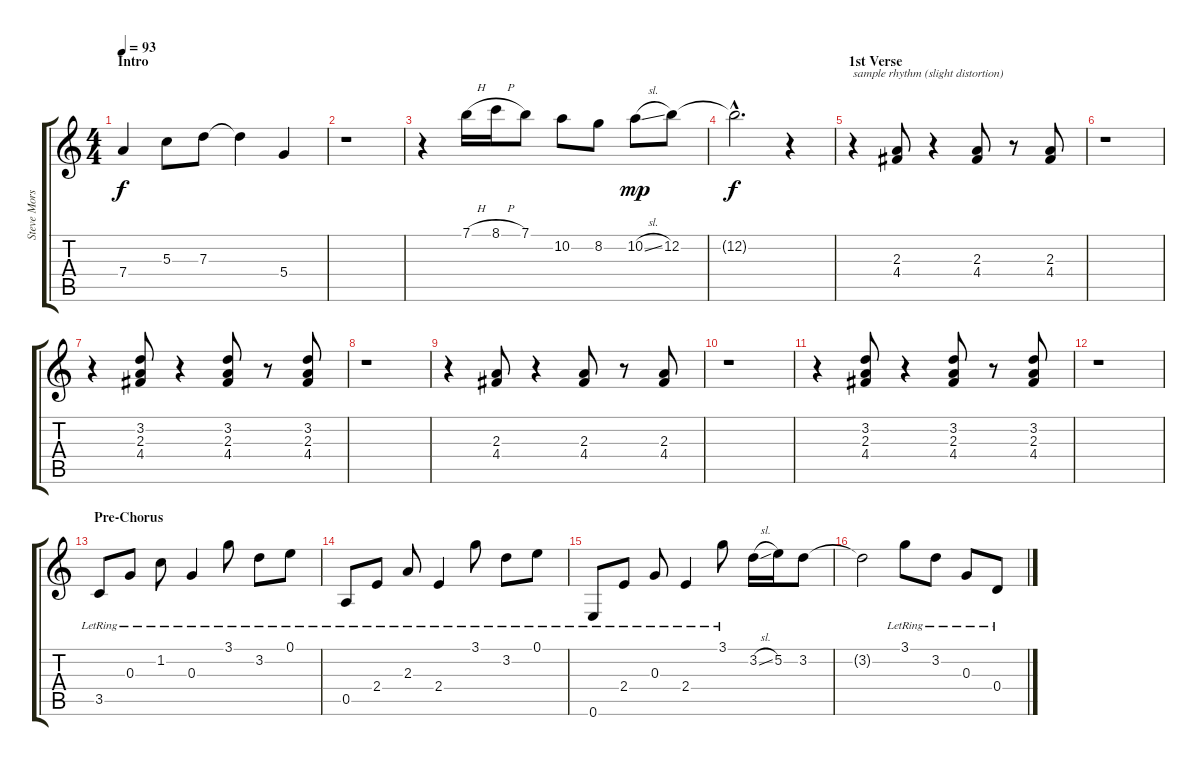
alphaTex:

\track ("Steve Morse (electric guitar 2 - rhythm)" "Steve Mors") {instrument electricguitarjazz}
\staff {score tabs}
\tuning (E4 B3 G3 D3 A2 E2) {hide}
\ts (4 4)
\section ("" "Intro")
\tempo 93
\clef g2
\ks c
7.4.4{dy f instrument electricguitarjazz} 5.3.8 7.3.8 7.3{t}.4 5.4.4 |
r.1 |
r.4 7.1{h}.16 8.1{h}.16 7.1.8 10.2.8 8.2.8 10.2{sl}.8{dy mp} 12.2.8 |
12.2{hac t}.2{d dy f} r.4 |
\section ("" "1st Verse")
r.4{txt "sample rhythm (slight distortion)" volume 6} (2.3 4.4).8 r.4 (2.3 4.4).8 r.8 (2.3 4.4).8 |
r.1 |
r.4 (3.2 2.3 4.4).8 r.4 (3.2 2.3 4.4).8 r.8 (3.2 2.3 4.4).8 |
r.1 |
r.4{volume 6} (2.3 4.4).8 r.4 (2.3 4.4).8 r.8 (2.3 4.4).8 |
r.1 |
r.4 (3.2 2.3 4.4).8 r.4 (3.2 2.3 4.4).8 r.8 (3.2 2.3 4.4).8 |
r.1 |
\section ("" "Pre-Chorus")
3.5{lr}.8 0.3{lr}.8 1.2{lr}.8 0.3{lr}.4 3.1{lr}.8 3.2{lr}.8 0.1{lr}.8 |
0.5{lr}.8 2.4{lr}.8 2.3{lr}.8 2.4{lr}.4 3.1{lr}.8 3.2{lr}.8 0.1{lr}.8 |
0.6{lr}.8 2.4{lr}.8 0.3{lr}.8 2.4{lr}.4 3.1{lr}.8 3.2{sl}.16 5.2.16 3.2.8 |
3.2{t}.2 3.1{lr}.8 3.2{lr}.8 0.3{lr}.8 0.4{lr}.8
